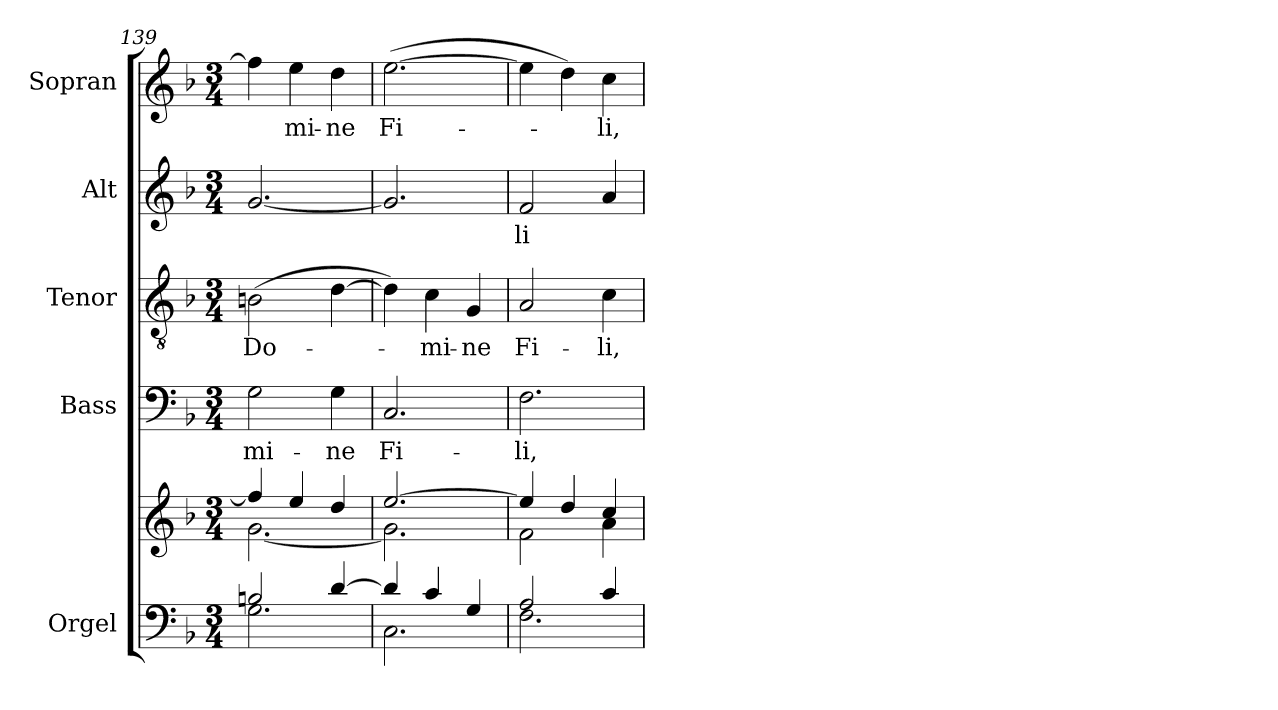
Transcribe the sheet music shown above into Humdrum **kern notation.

**kern	**kern	**kern	**text	**kern	**text	**kern	**text	**kern	**text
*part5	*part5	*part4	*part4	*part3	*part3	*part2	*part2	*part1	*part1
*staff6	*staff5	*staff4	*staff4	*staff3	*staff3	*staff2	*staff2	*staff1	*staff1
*I"Orgel	*	*I"Bass	*	*I"Tenor	*	*I"Alt	*	*I"Sopran	*
*I'Org.	*	*I'B.	*	*I'T.	*	*I'A.	*	*I'S.	*
*clefF4	*clefG2	*clefF4	*	*clefGv2	*	*clefG2	*	*clefG2	*
*k[b-]	*k[b-]	*k[b-]	*	*k[b-]	*	*k[b-]	*	*k[b-]	*
*F:	*F:	*F:	*	*F:	*	*F:	*	*F:	*
*M3/4	*M3/4	*M3/4	*	*M3/4	*	*M3/4	*	*M3/4	*
=139	=139	=139	=139	=139	=139	=139	=139	=139	=139
*^	*^	*	*	*	*	*	*	*	*
!	!	!	!	!	!LO:LY:b	!	!LO:LY:b	!	!	!	!
2Bn/	2.G\	4ff/]	[<2.g\	2G\	-mi-	(>2Bn\	Do-	[2.g/	.	4ff\]	.
!	!	!	!	!	!	!	!	!	!	!	!LO:LY:b
.	.	4ee/	.	.	.	.	.	.	.	4ee\	-mi-
!	!	!	!	!	!LO:LY:b	!	!	!	!	!	!LO:LY:b
[>4d/	.	4dd/	.	4G\	-ne	[4d\	.	.	.	4dd\	-ne
=140	=140	=140	=140	=140	=140	=140	=140	=140	=140	=140	=140
!	!	!	!	!	!LO:LY:b	!	!	!	!	!	!LO:LY:b
4d/]	2.C\	[>2.ee/	2.g\]	2.C/	Fi-	4d\])	.	2.g/]	.	(>[2.ee\	Fi-
!	!	!	!	!	!	!	!LO:LY:b	!	!	!	!
4c/	.	.	.	.	.	4c\	-mi-	.	.	.	.
!	!	!	!	!	!	!	!LO:LY:b	!	!	!	!
4G/	.	.	.	.	.	4G/	-ne	.	.	.	.
=141	=141	=141	=141	=141	=141	=141	=141	=141	=141	=141	=141
!	!	!	!	!	!LO:LY:b	!	!LO:LY:b	!	!LO:LY:b	!	!
2A/	2.F\	4ee/]	2f\	2.F\	-li,	2A/	Fi-	2f/	-li	4ee\]	.
.	.	4dd/	.	.	.	.	.	.	.	4dd\)	.
!	!	!	!	!	!	!	!LO:LY:b	!	!	!	!LO:LY:b
4c/	.	4cc/	4a\	.	.	4c\	-li,	4a/	.	4cc\	-li,
*v	*v	*	*	*	*	*	*	*	*	*	*
*	*v	*v	*	*	*	*	*	*	*	*
=	=	=	=	=	=	=	=	=	=
*-	*-	*-	*-	*-	*-	*-	*-	*-	*-
